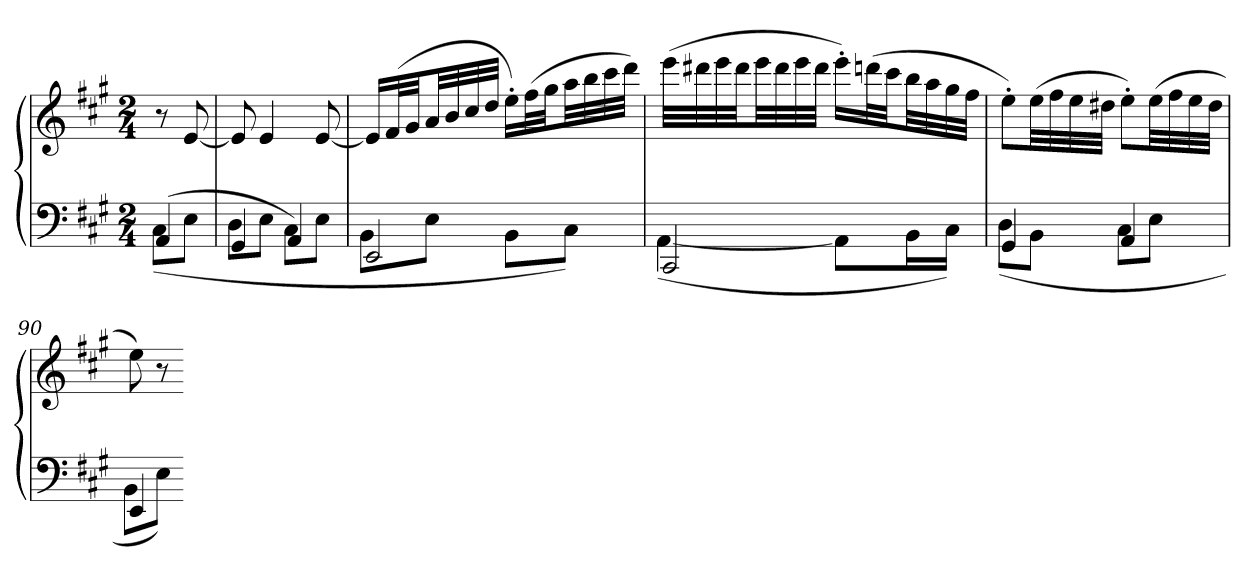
**kern	**kern
*part1	*part1
*staff2	*staff1
*clefF4	*clefG2
*k[f#c#g#]	*k[f#c#g#]
*A:	*A:
*M2/4	*M2/4
=	=
*^	*
(4AA	(8C#L	8r
.	8EJ	[8e
=86	=86	=86
4GG#	8DL	8e]
.	8EJ	4e
4AA)	8C#L	.
.	8EJ	[8e
=87	=87	=87
2EE	8BBL	16eLL]
.	.	(32f#L
.	.	32g#JJ
.	8EJ	32aLL
.	.	32b
.	.	32cc#
.	.	32ddJJJ
.	8BBL	16ee'LL)
.	.	(32ff#L
.	.	32gg#JJ
.	8C#J)	32aaLL
.	.	32bb
.	.	32ccc#
.	.	32dddJJJ)
=88	=88	=88
2CC#	([4AA	(32eeeLLL
.	.	32ddd#X
.	.	32eee
.	.	32ddd#JJ
.	.	32eeeLL
.	.	32ddd#
.	.	32eee
.	.	32ddd#JJJ
.	8AAL]	16eee'LL)
.	.	(32dddnL
.	.	32ccc#JJ
.	16BBL	32bbLL
.	.	32aa
.	16C#JJ)	32gg#
.	.	32ff#JJJ
=89	=89	=89
4GG#	(8DL	8ee'L)
.	8BBJ	(32eeLL
.	.	32ff#
.	.	32ee
.	.	32dd#XJJJ
4AA	8C#L	8ee'L)
.	8EJ	(32eeLL
.	.	32ff#
.	.	32ee
.	.	32dd#JJJ
=90	=90	=90
4EE	8BBL	8ee)
.	8EJ)	8r
*v	*v	*
=-	=-
*-	*-
